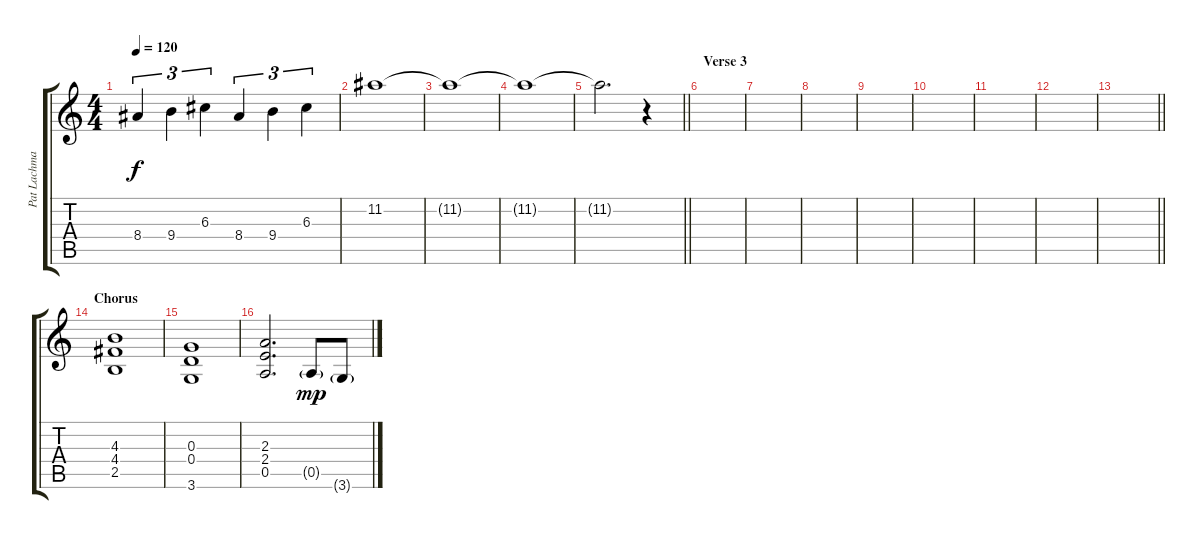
\track ("Pat Lachman" "Pat Lachma") {instrument distortionguitar}
\staff {score tabs}
\tuning (E4 B3 G3 D3 A2 E2) {hide}
\ts (4 4)
\tempo 120
\clef g2
\ks c
8.4.4{tu (3 2) dy f} 9.4.4{tu (3 2)} 6.3.4{tu (3 2)} 8.4.4{tu (3 2)} 9.4.4{tu (3 2)} 6.3.4{tu (3 2)} |
11.2.1{volume 0} |
11.2{t}.1 |
11.2{t}.1 |
\barLineRight lightlight
11.2{t}.2{d} r.4 |
\section ("" "Verse 3")
|
|
|
|
|
|
|
\barLineRight lightlight
|
\section ("" "Chorus")
(4.3 4.4 2.5).1{volume 13 instrument distortionguitar} |
(0.3 0.4 3.6).1 |
(2.3 2.4 0.5).2{d} 0.5{g}.8{dy mp} 3.6{g}.8
